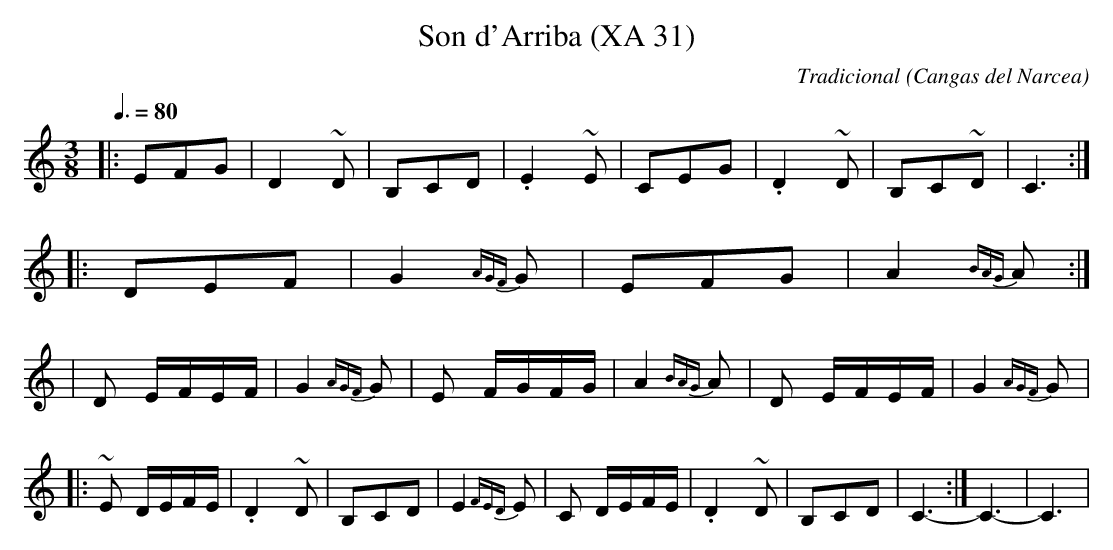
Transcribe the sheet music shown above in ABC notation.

X:1
T:Son d'Arriba (XA 31)
C:Tradicional
O:Cangas del Narcea
M:3/8
L:1/8
Q:3/8=80
K:C
|: EFG|D2 ~D|B,CD|.E2 ~E|CEG|.D2 ~D|B,C~D|C3 :|
|: DEF|G2 {AGF}G|EFG|A2 {BAG}A :|
|D E/F/E/F/|G2 {AGF}G|E F/G/F/G/|A2 {BAG}A|D E/F/E/F/|G2 {AGF}G|
|: ~E D/E/F/E/|.D2 ~D|B,CD|E2 {FED}E|C D/E/F/E/|.D2 ~D|B,CD|C3- :|C3-|C3|
